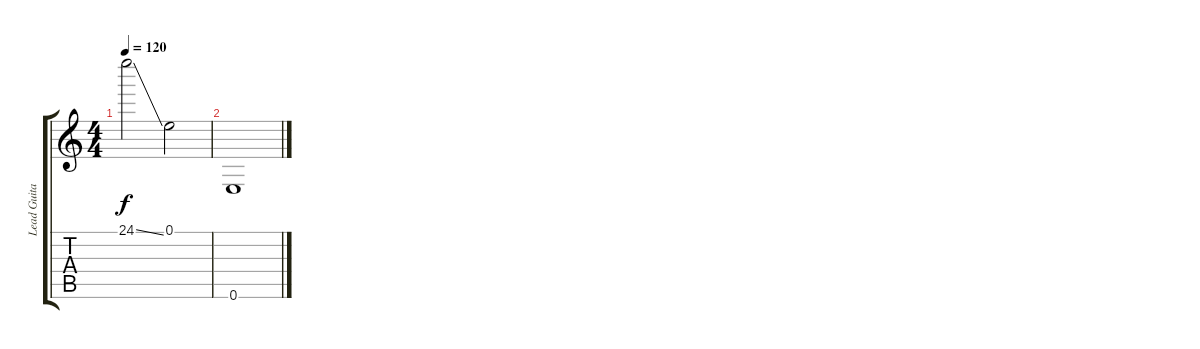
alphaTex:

\track ("Lead Guitar" "Lead Guita") {instrument distortionguitar}
\staff {score tabs}
\tuning (E4 B3 G3 D3 A2 E2) {hide}
\ts (4 4)
\tempo 120
\clef g2
\ks c
24.1{ss}.2{dy f} 0.1.2 |
0.6.1
